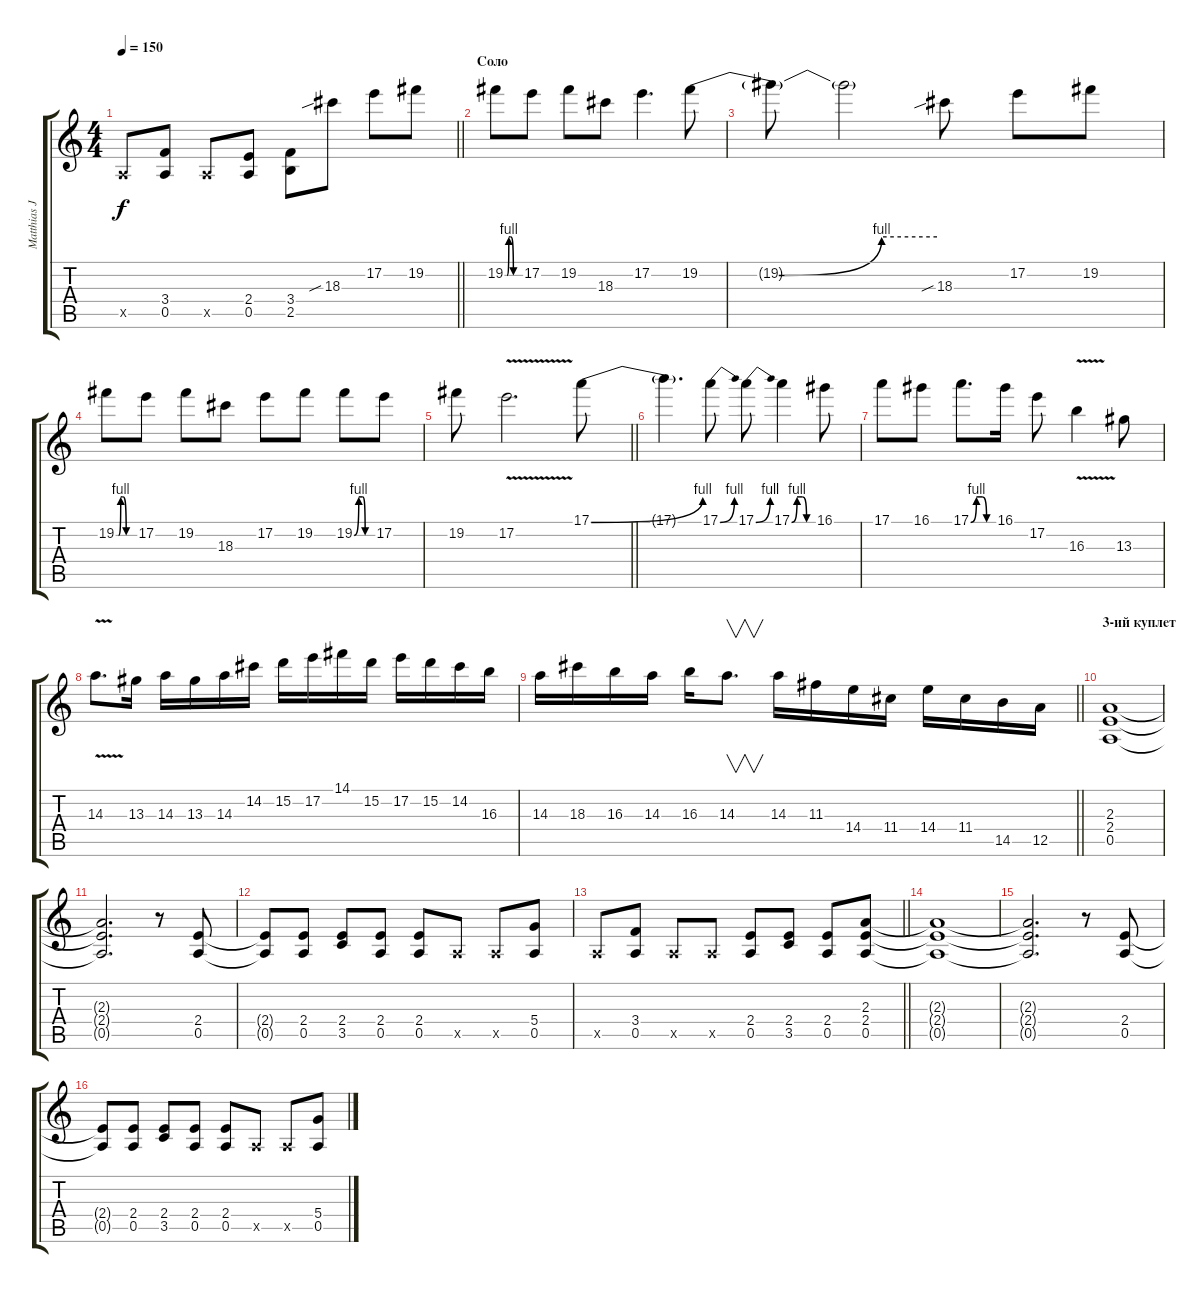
\track ("Matthias Jabs" "Matthias J") {instrument overdrivenguitar}
\staff {score tabs}
\tuning (E4 B3 G3 D3 A2 E2) {hide}
\ts (4 4)
\tempo 150
\clef g2
\barLineRight lightlight
\ks c
0.5{x}.8{dy f} (3.4 0.5).8 0.5{x}.8 (2.4 0.5).8 (3.4 2.5).8 18.3{sib}.8 17.2.8 19.2.8 |
\section ("" "Соло")
19.2{be (custom 0 0 8 0 15 4 20 4 23 4 33 0 41 0 60 0)}.8 17.2.8 19.2.8 18.3.8 17.2.4{d} 19.2{be (custom 0 0 20 0 46 4 60 4)}.8 |
19.2{t}.8 19.2{t}.2 18.3{sib}.8 17.2.8 19.2.8 |
19.2{be (custom 0 0 8 0 15 4 20 4 23 4 33 0 41 0 60 0)}.8 17.2.8 19.2.8 18.3.8 17.2.8 19.2.8 19.2{be (custom 0 0 15 4 28 4 36 0 60 0)}.8 17.2.8 |
\barLineRight lightlight
19.2.8 17.2{v}.2{d} 17.1{be (bend 0 0 60 4)}.8 |
17.1{t}.4{d} 17.1{be (bend 0 0 60 4)}.8 17.1{be (bend 0 0 60 4)}.8 17.1{be (custom 0 0 15 4 30 4 42 0 60 0)}.4 16.1.8 |
17.1.8 16.1.8 17.1{be (custom 0 0 15 4 30 4 42 0 60 0)}.8{d} 16.1.16 17.2.8 16.3{v}.4 13.3.8 |
14.3{v}.8{d} 13.3.16 14.3.16 13.3.16 14.3.16 14.2.16 15.2.16 17.2.16 14.1.16 15.2.16 17.2.16 15.2.16 14.2.16 16.3.16 |
\barLineRight lightlight
14.3.16 18.3.16 16.3.16 14.3.16 16.3.16 14.3.8{v d} 14.3.16 11.3.16 14.4.16 11.4.16 14.4.16 11.4.16 14.5.16 12.5.16 |
\section ("" "3-ий куплет")
(2.3 2.4 0.5).1 |
(2.3{t} 2.4{t} 0.5{t}).2{d} r.8 (2.4 0.5).8 |
(2.4{t} 0.5{t}).8 (2.4 0.5).8 (2.4 3.5).8 (2.4 0.5).8 (2.4 0.5).8 0.5{x}.8 0.5{x}.8 (5.4 0.5).8 |
\barLineRight lightlight
0.5{x}.8 (3.4 0.5).8 0.5{x}.8 0.5{x}.8 (2.4 0.5).8 (2.4 3.5).8 (2.4 0.5).8 (2.3 2.4 0.5).8 |
(2.3{t} 2.4{t} 0.5{t}).1 |
(2.3{t} 2.4{t} 0.5{t}).2{d} r.8 (2.4 0.5).8 |
(2.4{t} 0.5{t}).8 (2.4 0.5).8 (2.4 3.5).8 (2.4 0.5).8 (2.4 0.5).8 0.5{x}.8 0.5{x}.8 (5.4 0.5).8
